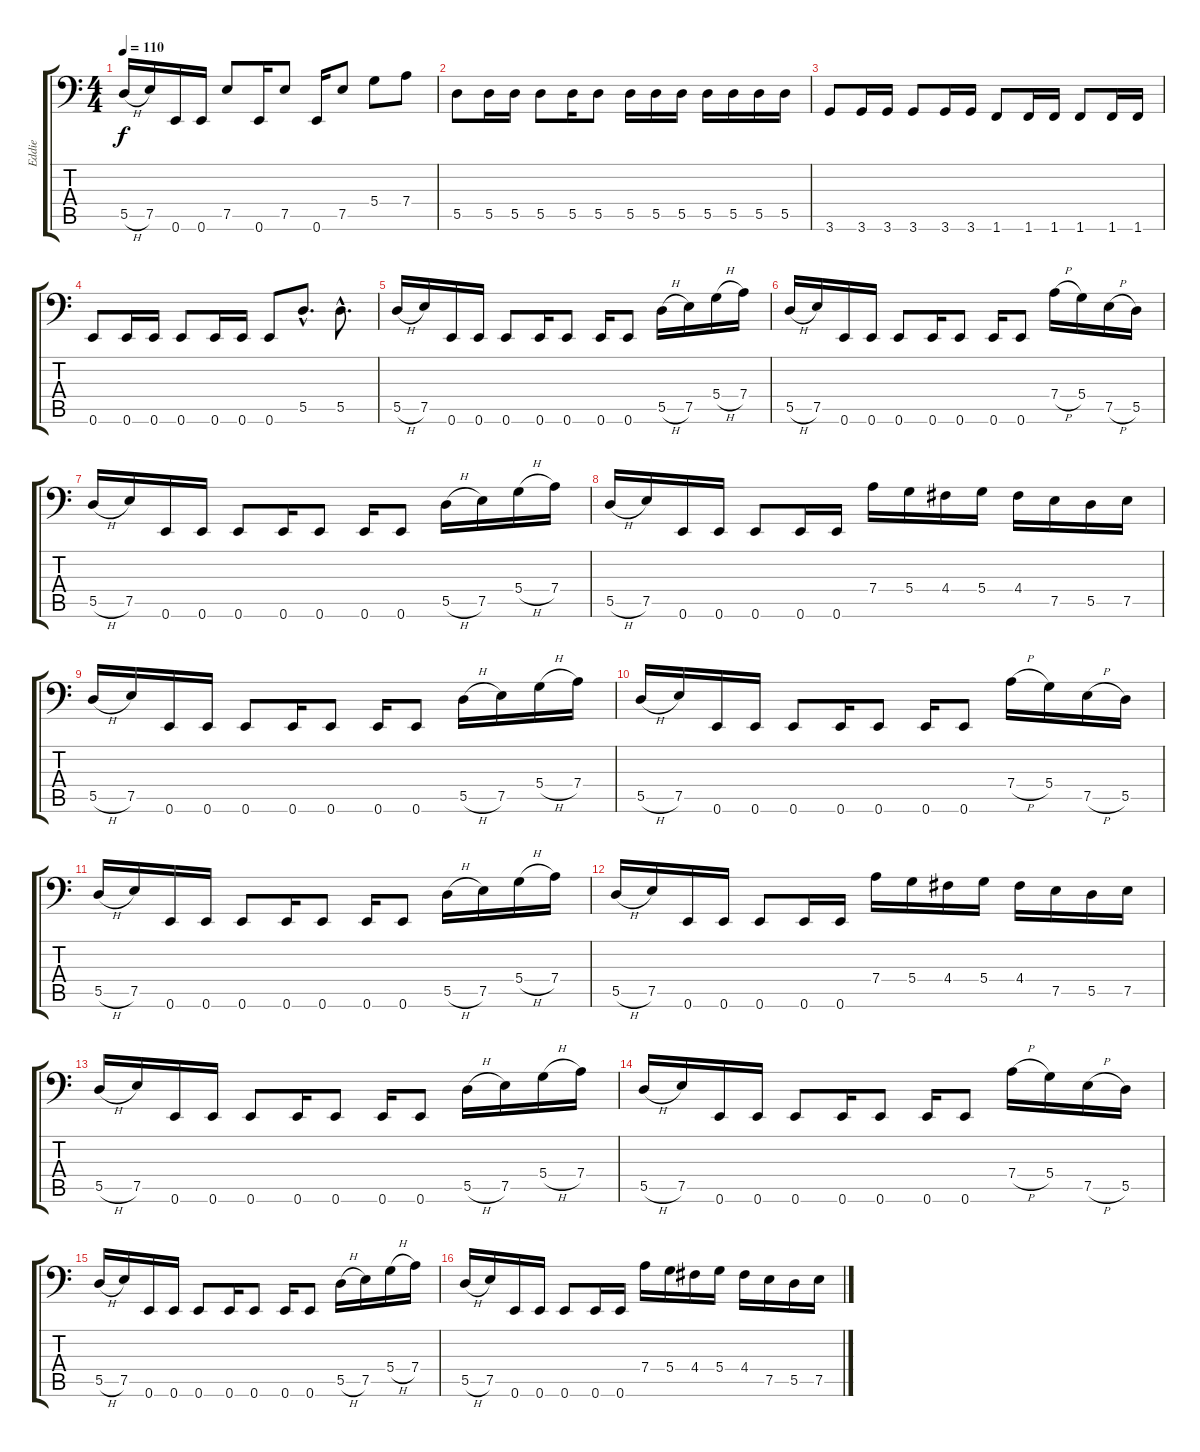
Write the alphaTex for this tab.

\track ("Eddie" "Eddie") {instrument electricbasspick}
\staff {score tabs}
\tuning (E3 B2 G2 D2 A1 E1) {hide}
\ts (4 4)
\tempo 110
\clef f4
\ks c
5.5{h}.16{dy f} 7.5.16 0.6.16 0.6.16 7.5.8 0.6.16 7.5.8 0.6.16 7.5.8 5.4.8 7.4.8 |
5.5.8 5.5.16 5.5.16 5.5.8 5.5.16 5.5.8 5.5.16 5.5.16 5.5.16 5.5.16 5.5.16 5.5.16 5.5.16 |
3.6.8 3.6.16 3.6.16 3.6.8 3.6.16 3.6.16 1.6.8 1.6.16 1.6.16 1.6.8 1.6.16 1.6.16 |
0.6.8 0.6.16 0.6.16 0.6.8 0.6.16 0.6.16 0.6.8 5.5{hac}.8{d} 5.5{hac}.8{d} |
5.5{h}.16 7.5.16 0.6.16 0.6.16 0.6.8 0.6.16 0.6.8 0.6.16 0.6.8 5.5{h}.16 7.5.16 5.4{h}.16 7.4.16 |
5.5{h}.16 7.5.16 0.6.16 0.6.16 0.6.8 0.6.16 0.6.8 0.6.16 0.6.8 7.4{h}.16 5.4.16 7.5{h}.16 5.5.16 |
5.5{h}.16 7.5.16 0.6.16 0.6.16 0.6.8 0.6.16 0.6.8 0.6.16 0.6.8 5.5{h}.16 7.5.16 5.4{h}.16 7.4.16 |
5.5{h}.16 7.5.16 0.6.16 0.6.16 0.6.8 0.6.16 0.6.16 7.4.16 5.4.16 4.4.16 5.4.16 4.4.16 7.5.16 5.5.16 7.5.16 |
5.5{h}.16 7.5.16 0.6.16 0.6.16 0.6.8 0.6.16 0.6.8 0.6.16 0.6.8 5.5{h}.16 7.5.16 5.4{h}.16 7.4.16 |
5.5{h}.16 7.5.16 0.6.16 0.6.16 0.6.8 0.6.16 0.6.8 0.6.16 0.6.8 7.4{h}.16 5.4.16 7.5{h}.16 5.5.16 |
5.5{h}.16 7.5.16 0.6.16 0.6.16 0.6.8 0.6.16 0.6.8 0.6.16 0.6.8 5.5{h}.16 7.5.16 5.4{h}.16 7.4.16 |
5.5{h}.16 7.5.16 0.6.16 0.6.16 0.6.8 0.6.16 0.6.16 7.4.16 5.4.16 4.4.16 5.4.16 4.4.16 7.5.16 5.5.16 7.5.16 |
5.5{h}.16 7.5.16 0.6.16 0.6.16 0.6.8 0.6.16 0.6.8 0.6.16 0.6.8 5.5{h}.16 7.5.16 5.4{h}.16 7.4.16 |
5.5{h}.16 7.5.16 0.6.16 0.6.16 0.6.8 0.6.16 0.6.8 0.6.16 0.6.8 7.4{h}.16 5.4.16 7.5{h}.16 5.5.16 |
5.5{h}.16 7.5.16 0.6.16 0.6.16 0.6.8 0.6.16 0.6.8 0.6.16 0.6.8 5.5{h}.16 7.5.16 5.4{h}.16 7.4.16 |
5.5{h}.16 7.5.16 0.6.16 0.6.16 0.6.8 0.6.16 0.6.16 7.4.16 5.4.16 4.4.16 5.4.16 4.4.16 7.5.16 5.5.16 7.5.16
